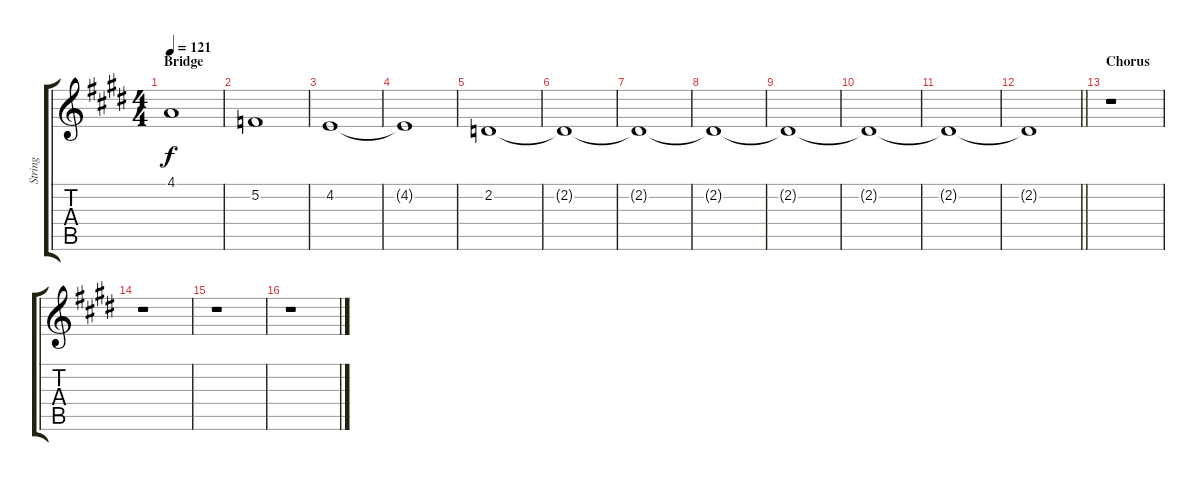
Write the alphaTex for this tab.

\track ("String" "String") {instrument stringensemble2}
\staff {score tabs}
\tuning (F4 C4 Ab3 Eb3 Bb2 F2) {hide}
\ts (4 4)
\section ("" "Bridge")
\tempo 121
\clef g2
\ks c#minor
4.1{t}.1{dy f} |
5.2.1 |
4.2.1 |
4.2{t}.1 |
2.2.1 |
2.2{t}.1 |
2.2{t}.1 |
2.2{t}.1 |
2.2{t}.1 |
2.2{t}.1 |
2.2{t}.1 |
\barLineRight lightlight
2.2{t}.1 |
\section ("" "Chorus")
r.1 |
r.1 |
r.1 |
r.1
